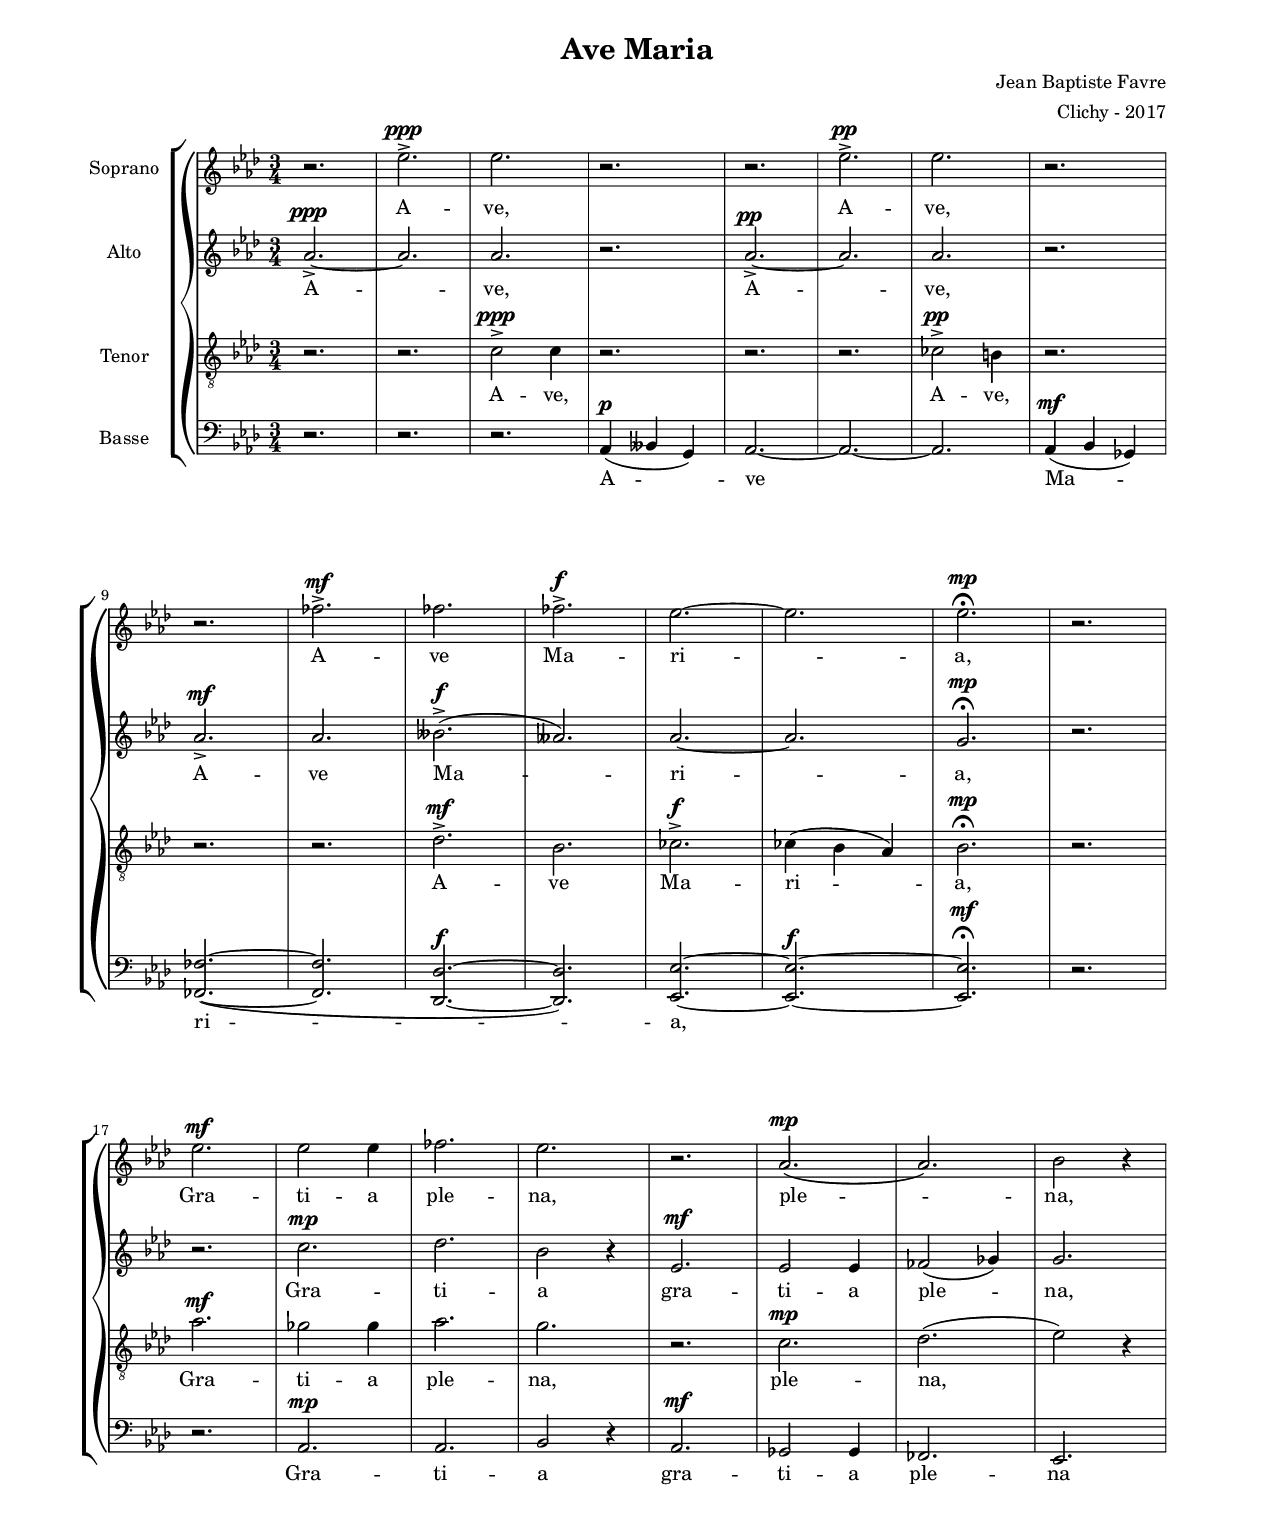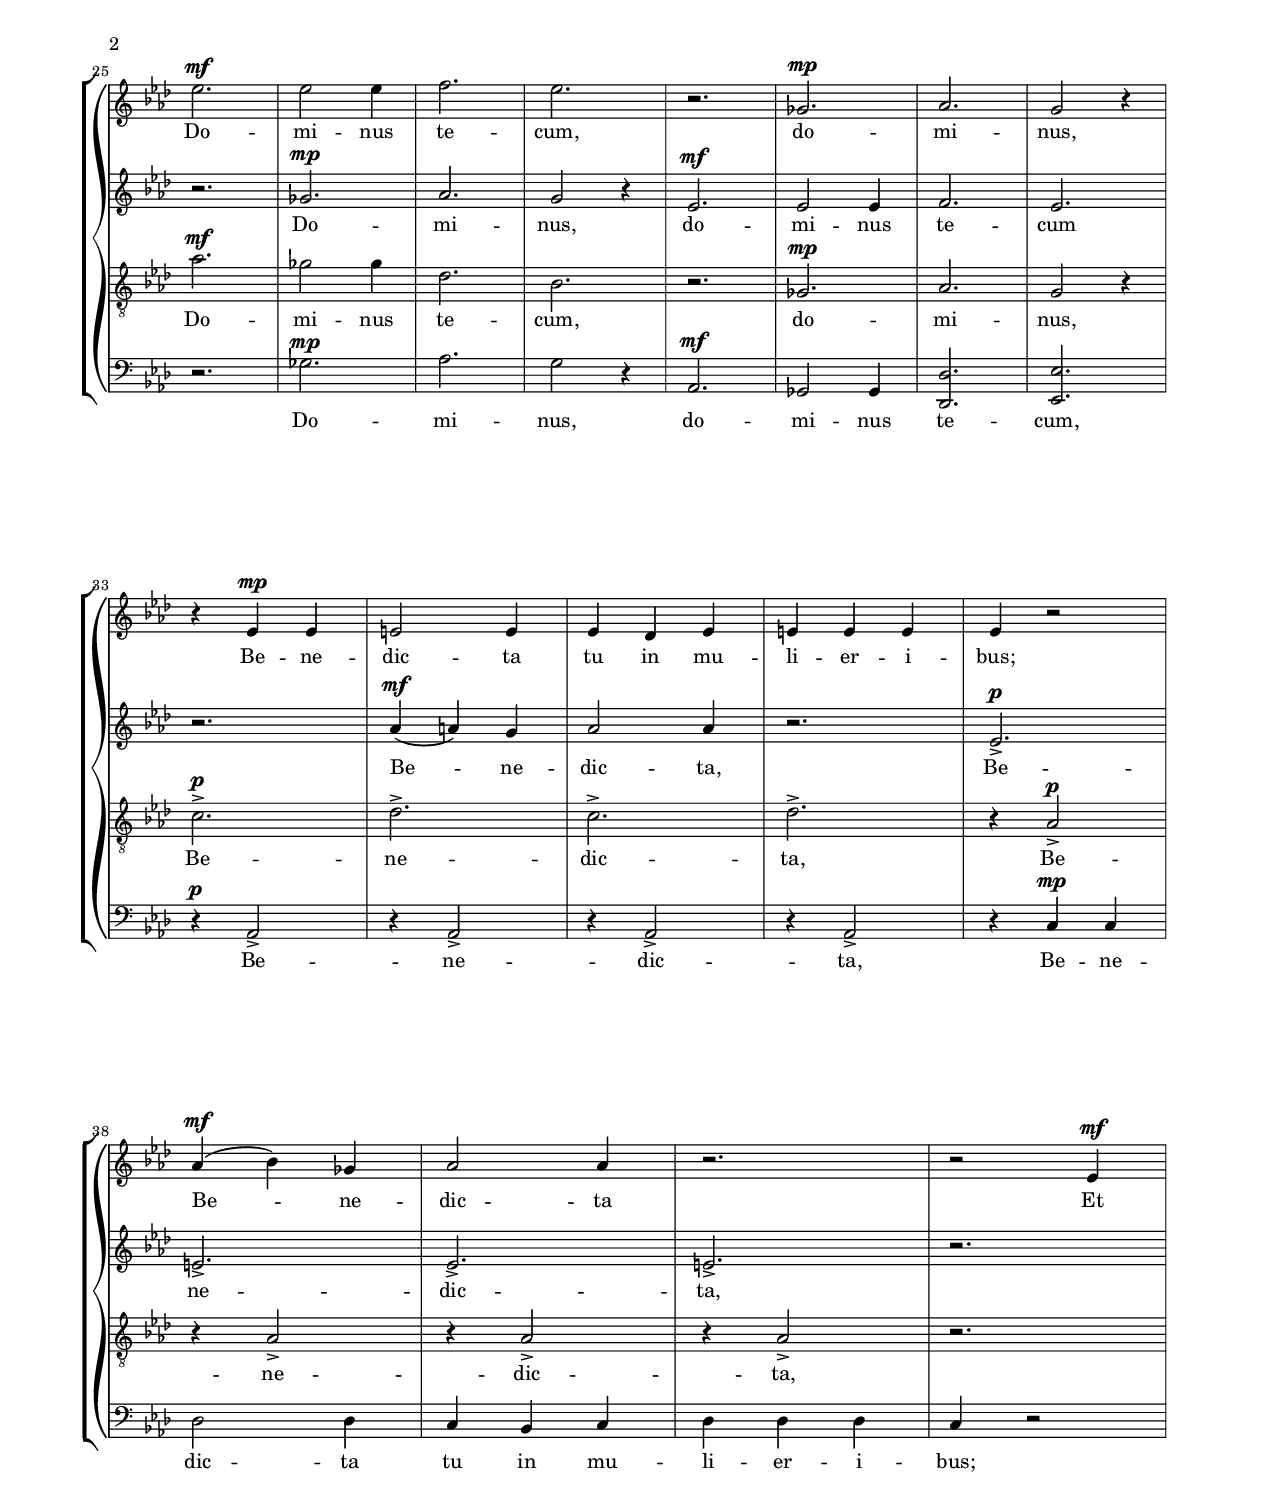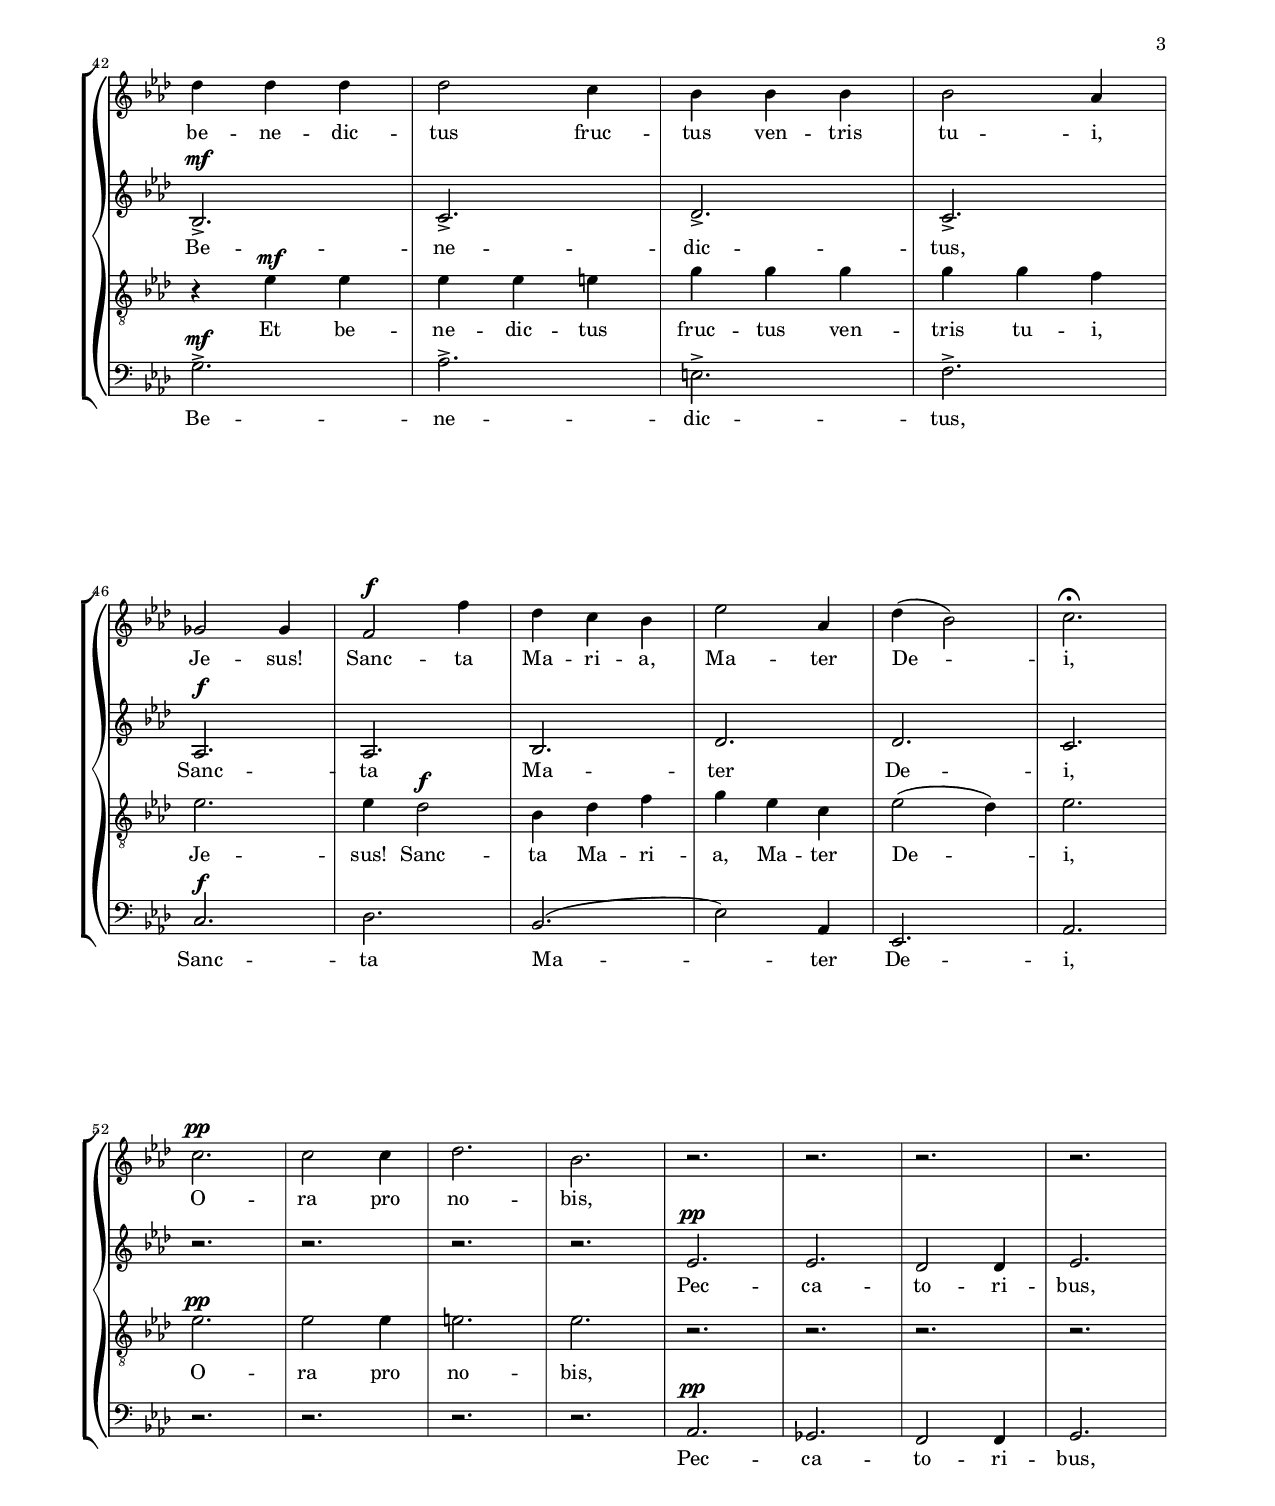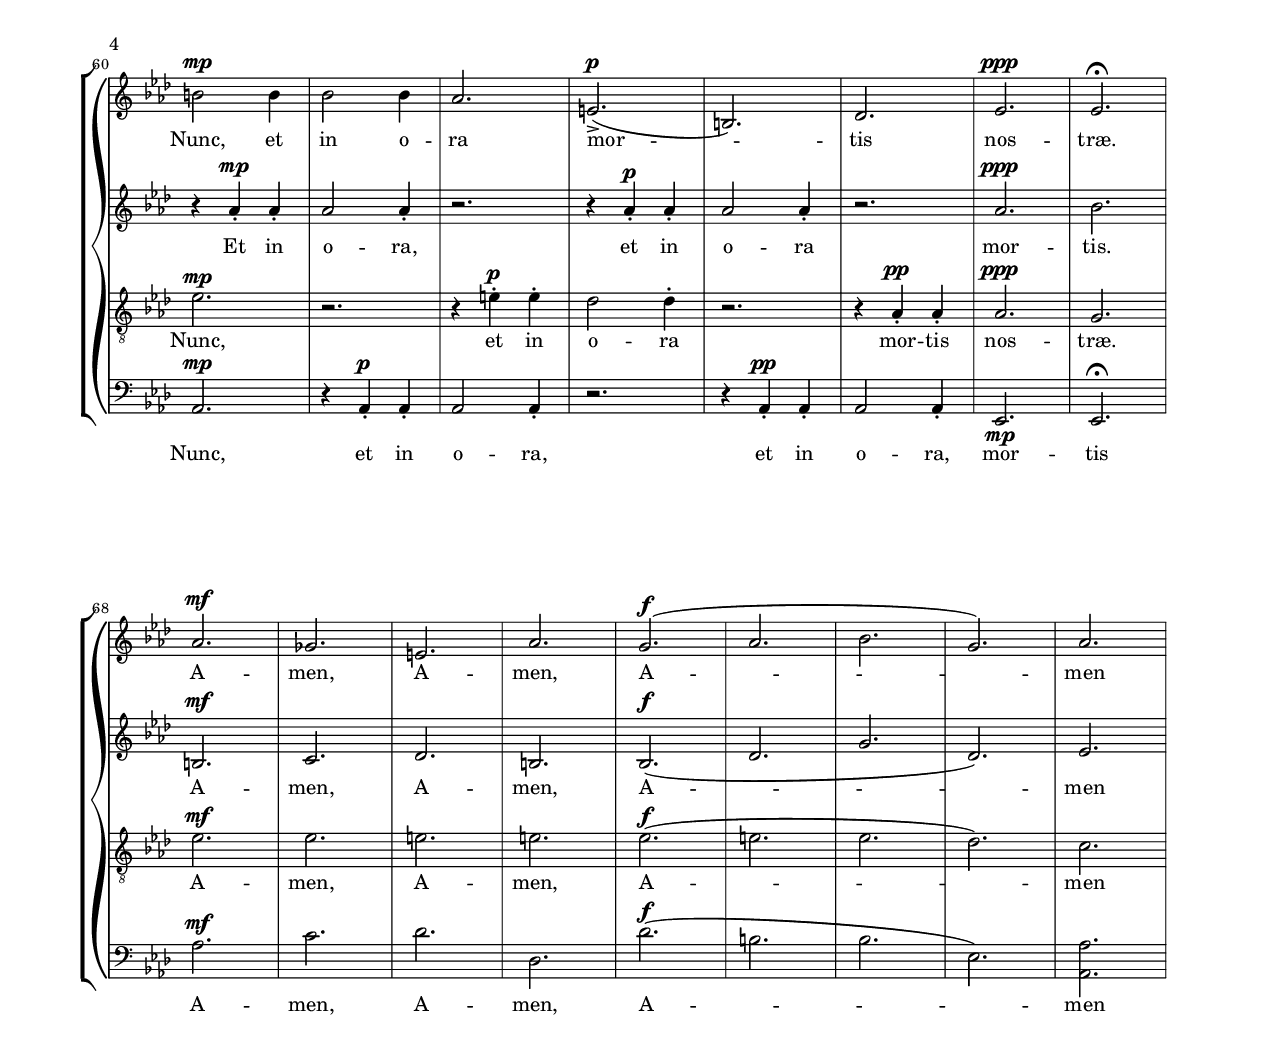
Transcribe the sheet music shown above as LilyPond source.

\version "2.18.2"

#(set-global-staff-size 16)

setStaffElements = {
  \override Staff.Clef #'font-size = #-2
  \override Staff.TimeSignature #'font-size = #-1
  \override Staff.KeySignature #'font-size = #-1.5
  \override Staff.BarLine #'hair-thickness = #1
  \override Staff.BarLine #'thick-thickness = #5
  \override Staff.MultiMeasureRest #'font-size = #-1.5
}

turnOffMarkup = {
  \override DynamicText #'stencil = ##f
  \override Script #'stencil = ##f
  \override Hairpin #'stencil = ##f
  \override TextScript #'stencil = ##f
}

setNoteSize = {
  \override NoteHead #'font-size = #-1.5
  \override Script #'font-size = #-1.5
  \override Rest #'font-size = #-1.5
  \override Accidental #'font-size = #-1.5
  \override Dots #'font-size = #-1.5
  \override DynamicText #'font-size = #-1
}

setLyricSize = { \override LyricText #'font-size = #-1.5 }

\header {
  title = "Ave Maria"
  composer = "Jean Baptiste Favre"
  arranger = "Clichy - 2017"
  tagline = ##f
}

\paper {
  paper-width = 8.5\in
  paper-height = 11\in
  left-margin = 0.725\in
  right-margin = 0.725\in
  top-margin = 0.625\in
  bottom-margin = 0.625\in
  max-systems-per-page = #9
}

global = {
  \time 3/4
  \key aes \major
}

sopranoMusic =   \relative c' {
  r2. ees'2.->^\ppp ees2. r2. r2. ees2.->^\pp ees2. r2.  \break
  % mesure 9: 0'12
  r2. fes2.->^\mf fes2. fes2.->^\f ees2.~ ees2. ees2.^\mp \fermata r2. \break
  % mesure 17: 0'24
  ees2.^\mf ees2 ees4 fes2. ees2. r2. aes,2.^\mp (aes2.) bes2 r4 \break
  % mesure 25: 0'36
  ees2.^\mf ees2 ees4 f2. ees2. r2. ges,2.^\mp aes2. g2 r4 \break
  % mesure 33: 0'48
  r4 ees4^\mp ees4 e2 e4 ees4 des ees e e e ees r2 \break
  % mesure 38: 0'55
  aes4^\mf (bes4) ges4 aes2 aes4 r2. r2 ees4^\mf \break
  % mesure 42: 1'01
  des'4 des4 des4 des2 c4 bes4 bes4 bes4 bes2 aes4 \break
  % mesure 46: 1'07
  ges2 ges4 f2^\f f'4 des4 c4 bes4 ees2 aes,4 des4 (bes2) c2. \fermata \break
  % mesure 52: 1'16
  c2.^\pp c2 c4 des2. bes2. r2. r2. r2. r2. \break
  % mesure 60: 1'28
  b2^\mp b4 bes2 bes4 aes2. e2.->^\p (b2.) des2. ees2.^\ppp ees2. \fermata \break
  % mesure 68: 1'40
  aes2.^\mf ges e aes g^\f (aes bes g) aes
}

altoMusic = \relative c' {
  aes'2.->~^\ppp aes2. aes2. r2. aes2.->^\pp~ aes2. aes2. r2.
  % mesure 9: 0'12
  aes2.->^\mf  aes2. beses2.->^\f (aeses2.) aes2.~ aes2. g2.^\mp \fermata r2.
  % mesure 17: 0'24
  r2. c2.^\mp des2. bes2 r4 ees,2.^\mf ees2 ees4 fes2 (ges4) g2.
  % mesure 25: 0'36
  r2. ges2.^\mp aes2. g2 r4 ees2.^\mf ees2 ees4 f2. ees2.
  % mesure 33: 0'48
  r2. aes4^\mf (a) g aes2 aes4 r2. ees2.->^\p
  % mesure 38: 0'55
  e2.-> ees2.-> e2.-> r2.
  % mesure 42: 1'01
  bes2.->^\mf c2.-> des2.-> c2.->
  % mesure 46: 1'07
  aes2.^\f aes bes des des c
  % mesure 52: 1'16
  r2. r2. r2. r2. ees2.^\pp ees2. des2 des4 ees2.
  % mesure 60: 1'28
  r4 aes4^\mp\staccato aes4\staccato aes2 aes4\staccato r2. r4 aes4^\p\staccato aes4\staccato aes2 aes4\staccato r2. aes2.^\ppp bes2.
  % mesure 68: 1'40
  b,2.^\mf c2. des2. b2. bes2.^\f (des2. g2. des2.) ees2.
}

tenorMusic = \relative c {
  r2. r2. c'2->^\ppp c4 r2. r2. r2. ces2->^\pp b4 r2.
  % mesure 9: 0'12
  r2. r2. des2.->^\mf bes2. ces2.->^\f ces4 (bes4 aes4) bes2.^\mp \fermata r2.
  % mesure 17: 0'24
  aes'2.^\mf ges2 ges4 aes2. g2. r2. c,2.^\mp des2. (ees2) r4
  % mesure 25: 0'36
  aes2.^\mf ges2 ges4 des2. bes2. r2. ges2.^\mp aes2. g2 r4
  % mesure 33: 0'48
  c2.->^\p des2.-> c2.-> des2.-> r4 aes2->^\p
  % mesure 38: 0'55
  r4 aes2-> r4 aes2-> r4 aes2-> r2.
  % mesure 42: 1'01
  r4 ees'4^\mf ees ees ees e g g g g g f4
  % mesure 46: 1'07
  ees2. ees4 des2^\f bes4 des4 f4 g4 ees4 c4 ees2 (des4) ees2.
  % mesure 52: 1'16
  ees2.^\pp ees2 ees4 e2. ees2. r2. r2. r2. r2.
  % mesure 60: 1'28
  ees2.^\mp r2. r4 e4^\p\staccato e4\staccato des2 des4\staccato r2. r4 aes4^\pp\staccato aes4\staccato aes2.^\ppp g2.
  % mesure 68: 1'40
  ees'2.^\mf ees e e ees^\f (e ees des) c
}

bassMusic = \relative c {
  r2. r2. r2. aes4^\p (beses g) aes2.~ aes2.~ aes2. aes4^\mf (bes ges)
  % mesure 9: 0'12
  <fes fes'>2.~ (<fes fes'>2. <des des'>2.^\f~ <des des'>2.) <ees ees'>2.~ <ees ees'>2.^\f~ <ees ees'>2.^\mf \fermata r2.
  % mesure 17: 0'24
  r2. aes2.^\mp aes2. bes2 r4 aes2.^\mf ges2 ges4 fes2. ees2.
  % mesure 25: 0'36
  r2. ges'2.^\mp aes2. g2 r4 aes,2.^\mf ges2 ges4 <des' des,>2. <ees ees,>2.
  % mesure 33: 0'48
  r4^\p aes,2-> r4 aes2-> r4 aes2-> r4 aes2-> r4 c4^\mp c4
  % mesure 38: 0'55
  des2 des4 c4 bes4 c4 des4 des4 des4 c4 r2
  % mesure 42: 1'01
  g'2.->^\mf aes2.-> e2.-> f2.->
  % mesure 46: 1'07
  c2.^\f des2. bes2. (ees2) aes,4 ees2. aes2.
  % mesure 52: 1'16
  r2. r2. r2. r2. aes2.^\pp ges2. f2 f4 g2.
  % mesure 60: 1'28
  aes2.^\mp r4 aes4^\p\staccato aes4\staccato aes2 aes4\staccato r2. r4 aes4^\pp\staccato aes4\staccato aes2 aes4\staccato ees2.\mp ees2. \fermata
  % mesure 68: 1'40
  aes'2.^\mf c2. des2. des,2. des'2.^\f (b2. bes2. ees,2.) <aes aes,>2.
}

\score {
  \new GrandStaff <<
    \new ChoirStaff <<
      \new Staff \with { instrumentName = \markup {\right-align "Soprano"} } <<
        \setStaffElements \global \clef treble
        \new Voice = "soprano" { \sopranoMusic }
        \new Lyrics \lyricsto "soprano" { A -- ve, A -- ve,
            A -- ve Ma -- ri -- a,
            Gra -- ti -- a ple -- na, ple -- na,
            Do -- mi -- nus te -- cum, do -- mi -- nus,
            Be -- ne -- dic -- ta tu in mu -- li -- er -- i -- bus;
            Be -- ne -- dic -- ta
            Et be -- ne -- dic -- tus fruc -- tus ven -- tris tu -- i, Je -- sus!
            Sanc -- ta Ma -- ri -- a, Ma -- ter De -- i,
            O -- ra pro no -- bis,
            Nunc, et in o -- ra mor -- tis nos -- træ.
            A -- men, A -- men, A -- men
        }
      >>
      \new Staff \with { instrumentName = \markup {\right-align "Alto"} } <<
        \setStaffElements \global \clef treble
        \new Voice = "alto" { \altoMusic }
        \new Lyrics \lyricsto "alto" { A -- ve, A -- ve,
            A -- ve Ma -- ri -- a,
            Gra -- ti -- a  gra -- ti -- a ple -- na,
            Do -- mi -- nus, do -- mi -- nus te -- cum
            Be -- ne -- dic -- ta, Be -- ne -- dic -- ta,
            Be -- ne -- dic -- tus, Sanc -- ta Ma -- ter De -- i,
            Pec -- ca -- to -- ri -- bus,
            Et in o -- ra, et in o -- ra mor -- tis.
            A -- men, A -- men, A -- men
        }
      >>
      \new Staff \with { instrumentName = \markup {\right-align "Tenor"} } <<
        \setStaffElements \global \clef "treble_8"
        \new Voice = "tenor" { \tenorMusic }
        \new Lyrics \lyricsto "tenor" { A -- ve, A -- ve,
            A -- ve Ma -- ri -- a,
            Gra -- ti -- a ple -- na,  ple -- na,
            Do -- mi -- nus te -- cum, do -- mi -- nus,
            Be -- ne -- dic -- ta, Be -- ne -- dic -- ta,
            Et be -- ne -- dic -- tus fruc -- tus ven -- tris tu -- i, Je -- sus!
            Sanc -- ta Ma -- ri -- a, Ma -- ter De -- i,
            O -- ra pro no -- bis,
            Nunc, et in o -- ra mor -- tis nos -- træ.
            A -- men, A -- men, A -- men
        }
      >>
      \new Staff \with { instrumentName = \markup {\right-align "Basse"} } <<
        \setStaffElements \global \clef bass
        \new Voice = "bassi" { \bassMusic }
        \new Lyrics \lyricsto "bassi" {
            A -- ve Ma -- ri -- a,
            Gra -- ti -- a  gra -- ti -- a ple -- na
            Do -- mi -- nus, do -- mi -- nus te -- cum,
            Be -- ne -- dic -- ta, Be -- ne -- dic -- ta tu in mu -- li -- er -- i -- bus;
            Be -- ne -- dic -- tus, Sanc -- ta Ma -- ter De -- i,
            Pec -- ca -- to -- ri -- bus,
            Nunc, et in o -- ra, et in o -- ra, mor -- tis
            A -- men, A -- men, A -- men
        }
      >>
    >>
  >>
  \layout { ragged-last = ##f }
  \midi {
    \context {
      \Staff
      \remove "Staff_performer"
    }
    \context {
      \Voice
      \consists "Staff_performer"
    }
    \tempo 4. = 80
  }
}
